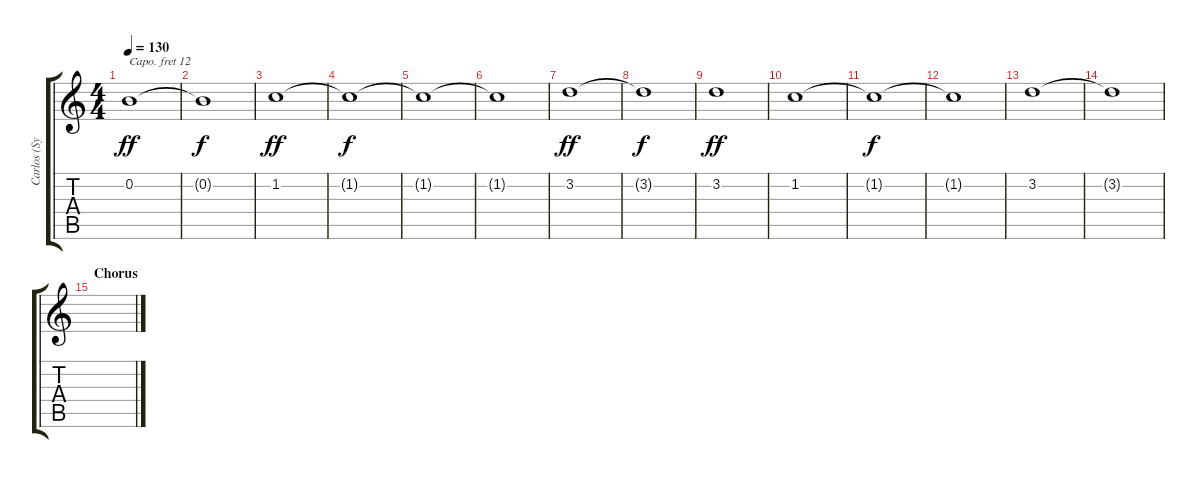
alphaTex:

\track ("Carlos (Synth Left)" "Carlos (Sy") {instrument stringensemble1}
\staff {score tabs}
\capo 12
\tuning (E4 B3 G3 D3 A2 E2) {hide}
\ts (4 4)
\tempo 130
\clef g2
\ks c
0.2.1{dy ff} |
0.2{t}.1{dy f} |
1.2.1{dy ff} |
1.2{t}.1{dy f} |
1.2{t}.1 |
1.2{t}.1 |
3.2.1{dy ff} |
3.2{t}.1{dy f} |
3.2.1{dy ff} |
1.2.1 |
1.2{t}.1{dy f} |
1.2{t}.1 |
3.2.1 |
3.2{t}.1 |
\section ("" "Chorus")
